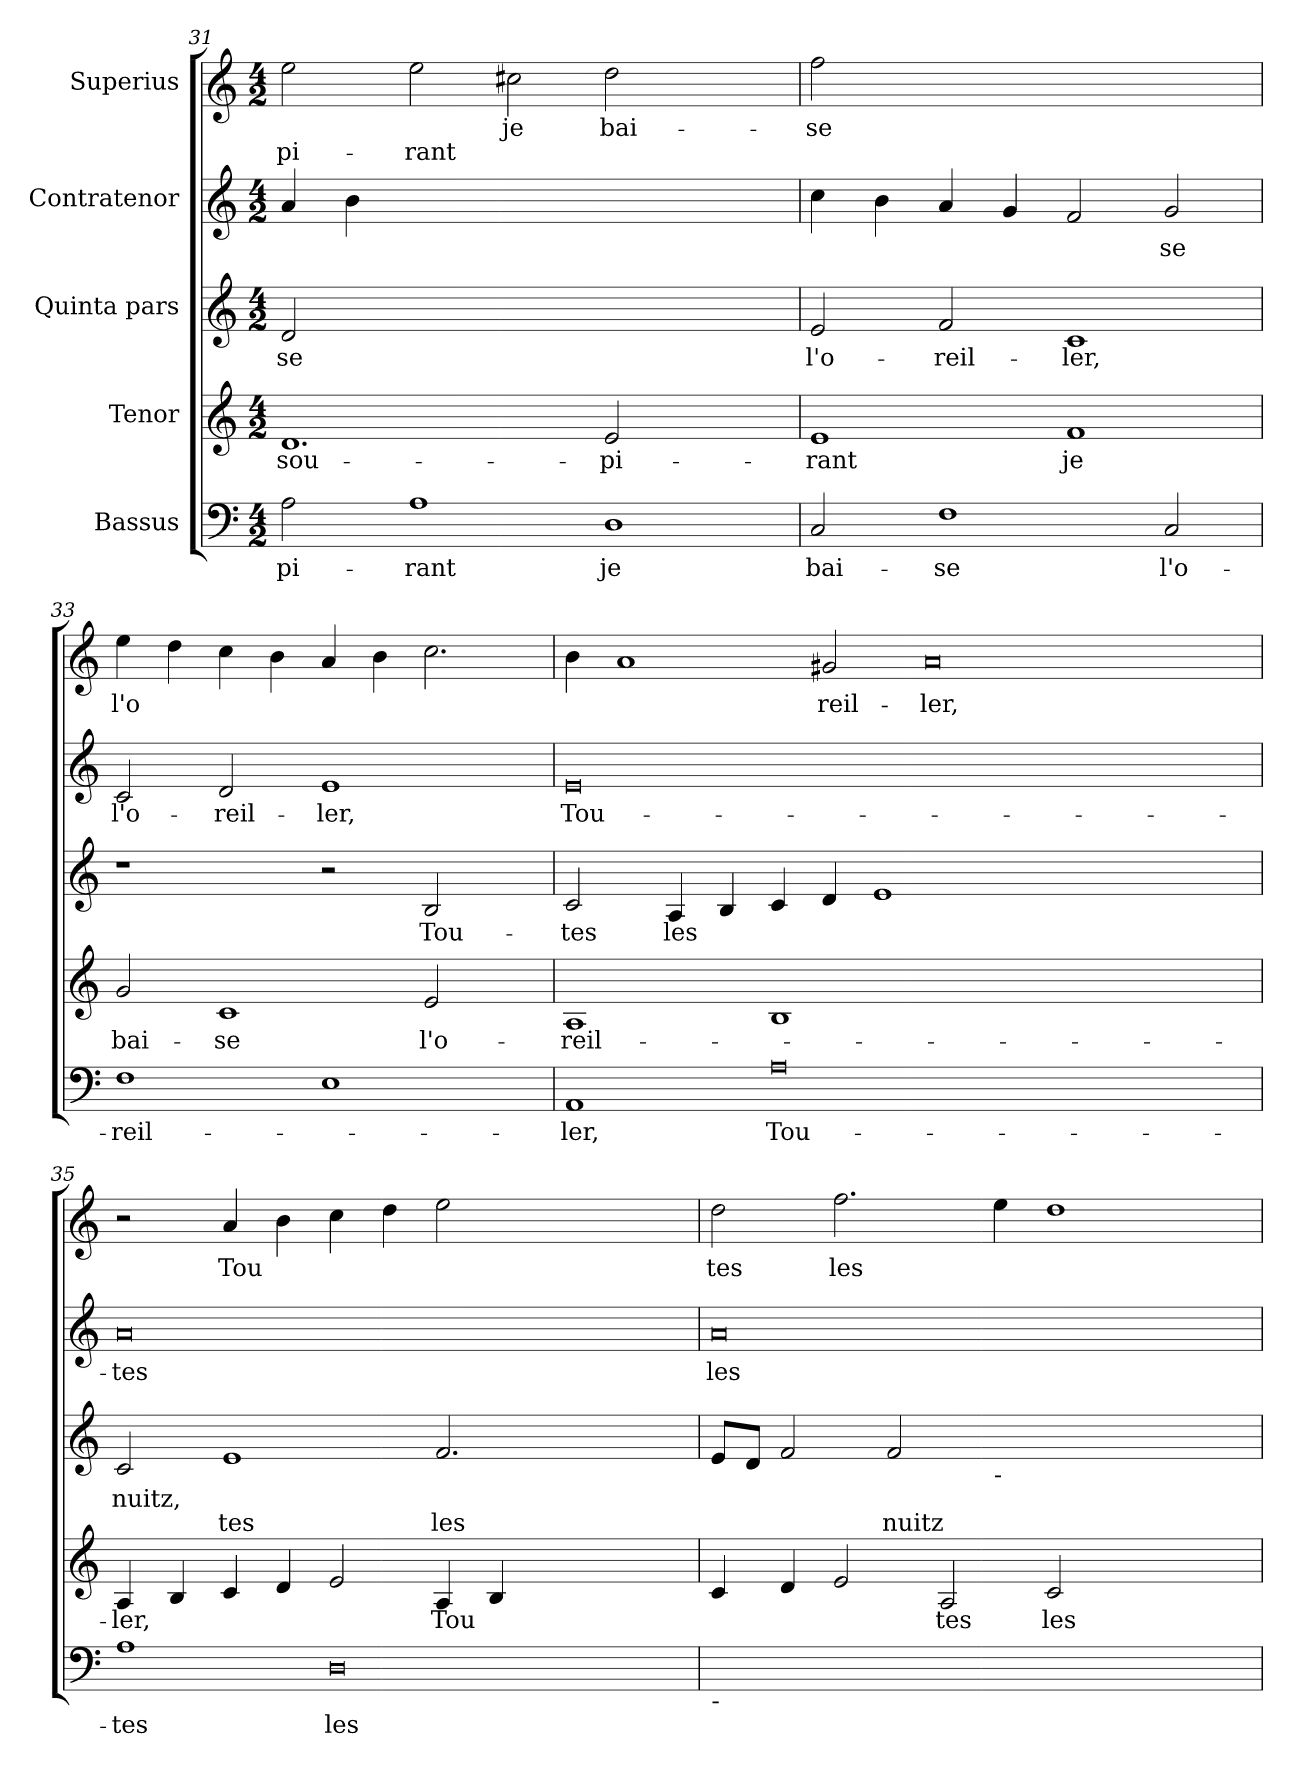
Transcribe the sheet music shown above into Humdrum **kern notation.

**kern	**text	**kern	**text	**kern	**text	**text	**kern	**text	**kern	**text	**text
*part5	*part5	*part4	*part4	*part3	*part3	*part3	*part2	*part2	*part1	*part1	*part1
*staff5	*staff5	*staff4	*staff4	*staff3	*staff3	*staff3	*staff2	*staff2	*staff1	*staff1	*staff1
*I"Bassus	*	*I"Tenor	*	*I"Quinta pars	*	*	*I"Contratenor	*	*I"Superius	*	*
*clefF4	*	*clefG2	*	*clefG2	*	*	*clefG2	*	*clefG2	*	*
*k[]	*	*k[]	*	*k[]	*	*	*k[]	*	*k[]	*	*
*C:	*	*C:	*	*C:	*	*	*C:	*	*C:	*	*
*M4/2	*	*M4/2	*	*M4/2	*	*	*M4/2	*	*M4/2	*	*
=31	=31	=31	=31	=31	=31	=31	=31	=31	=31	=31	=31
2A\	-pi-	1.d	sou-	2d/	-se	.	4a/	.	2ee\	.	-pi-
.	.	.	.	.	.	.	4b\	.	.	.	.
1A	-rant	.	.	0ryy	.	.	0ryy	.	2ee\	.	-rant
.	.	.	.	.	.	.	.	.	2cc#X\	je	.
1D	je	2e/	-pi-	.	.	.	.	.	2dd\	bai-	.
.	.	2ryy	.	.	.	.	.	.	2ryy	.	.
=32	=32	=32	=32	=32	=32	=32	=32	=32	=32	=32	=32
2C/	bai-	1e	-rant	2e/	l'o-	.	4cc\	.	2ff\	-se	.
.	.	.	.	.	.	.	4b\	.	.	.	.
1F	-se	.	.	2f/	-reil-	.	4a/	.	1.ryy	.	.
.	.	.	.	.	.	.	4g/	.	.	.	.
.	.	1f	je	1c	-ler,	.	2f/	.	.	.	.
2C/	l'o-	.	.	.	.	.	2g/	se	.	.	.
!!LO:LB:g=z
=33	=33	=33	=33	=33	=33	=33	=33	=33	=33	=33	=33
1F	-reil-	2g/	bai-	1r	.	.	2c/	l'o-	4ee\	l'o	.
.	.	.	.	.	.	.	.	.	4dd\	.	.
.	.	1c	-se	.	.	.	2d/	-reil-	4cc\	.	.
.	.	.	.	.	.	.	.	.	4b\	.	.
1E	.	.	.	2r	.	.	1e	-ler,	4a/	.	.
.	.	.	.	.	.	.	.	.	4b\	.	.
.	.	2e/	l'o-	2B/	Tou-	.	.	.	2.cc\	.	.
4ryy	.	4ryy	.	4ryy	.	.	4ryy	.	.	.	.
=34	=34	=34	=34	=34	=34	=34	=34	=34	=34	=34	=34
1AA	-ler,	1A	-reil-	2c/	-tes	.	0e	Tou-	4b\	.	.
.	.	.	.	.	.	.	.	.	1a	.	.
.	.	.	.	4A/	les	.	.	.	.	.	.
.	.	.	.	4B/	.	.	.	.	.	.	.
0A	Tou-	1B	.	4c/	.	.	.	.	.	.	.
.	.	.	.	4d/	.	.	.	.	2g#/	reil-	.
.	.	.	.	1e	.	.	.	.	.	.	.
.	.	.	.	.	.	.	.	.	0a	-ler,	.
.	.	1..ryy	.	.	.	.	1..ryy	.	.	.	.
.	.	.	.	1ryy	.	.	.	.	.	.	.
2.ryy	.	.	.	.	.	.	.	.	.	.	.
.	.	.	.	4ryy	.	.	.	.	.	.	.
=35	=35	=35	=35	=35	=35	=35	=35	=35	=35	=35	=35
1A	-tes	4A/	-ler,	2c/	nuitz,	.	0a	-tes	2r	.	.
.	.	4B/	.	.	.	.	.	.	.	.	.
.	.	4c/	.	1e	.	-tes	.	.	4a/	Tou	.
.	.	4d/	.	.	.	.	.	.	4b\	.	.
0D	les	2e/	.	.	.	.	.	.	4cc\	.	.
.	.	.	.	.	.	.	.	.	4dd\	.	.
.	.	4A/	Tou	2.f/	.	les	.	.	2ee\	.	.
.	.	4B/	.	.	.	.	.	.	.	.	.
.	.	1ryy	.	.	.	.	1ryy	.	1ryy	.	.
.	.	.	.	2.ryy	.	.	.	.	.	.	.
=36	=36	=36	=36	=36	=36	=36	=36	=36	=36	=36	=36
!LO:TX:b:t=-	!	!	!	!	!	!	!	!	!	!	!
[1.AAyy	nuitz.	4c/	.	8e/L	.	.	0a	les	2dd\	tes	.
.	.	.	.	8d/J	.	.	.	.	.	.	.
.	.	4d/	.	2f/	.	.	.	.	.	.	.
.	.	2e/	.	.	.	.	.	.	2.ff\	les	.
.	.	.	.	2f/	.	nuitz	.	.	.	.	.
.	.	2A/	tes	.	.	.	.	.	.	.	.
!	!	!	!	!LO:TX:b:t=-	!	!	!	!	!	!	!
.	.	.	.	[1.eyy	.	pen-	.	.	4ee\	.	.
2AA/yy]	.	2c/	les	.	.	.	.	.	1dd	.	.
2.ryy	.	2.ryy	.	.	.	.	2.ryy	.	.	.	.
.	.	.	.	.	.	.	.	.	4ryy	.	.
=	=	=	=	=	=	=	=	=	=	=	=
*-	*-	*-	*-	*-	*-	*-	*-	*-	*-	*-	*-
